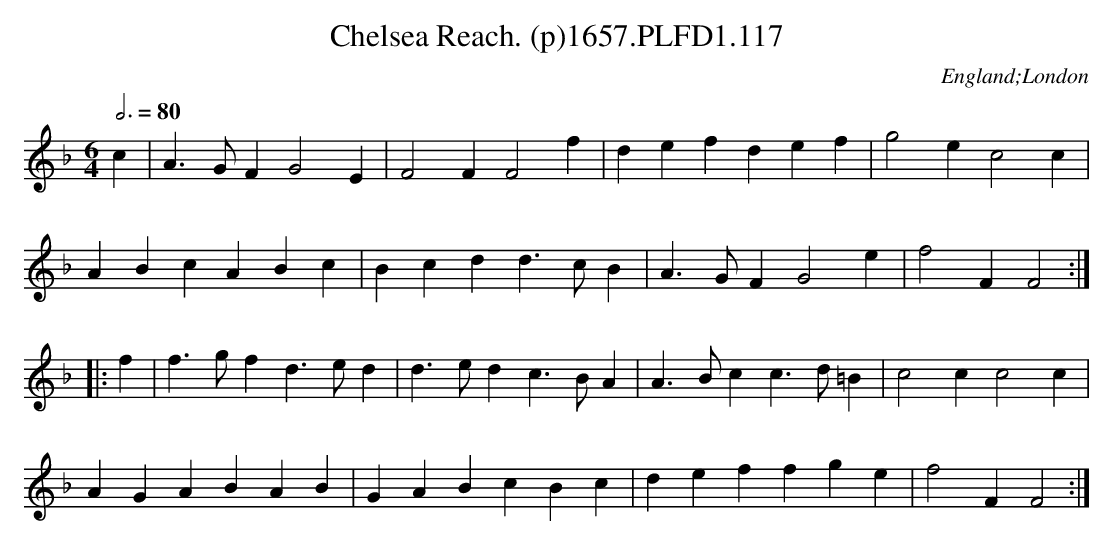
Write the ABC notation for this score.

X:1
T:Chelsea Reach. (p)1657.PLFD1.117
M:6/4
L:1/4
Q:3/4=80
O:England;London
K:F
c|A>GF G2 E|F2 F F2 f|def def|g2 e c2 c|
ABc ABc|Bcd d>cB|A>GF G2 e|f2 FF2:|
|:f|f>gf d>ed|d>ed c>BA|A>Bc c>d=B|c2 c c2 c|
AGA BAB|GAB cBc|def fge|f2 FF2:|
